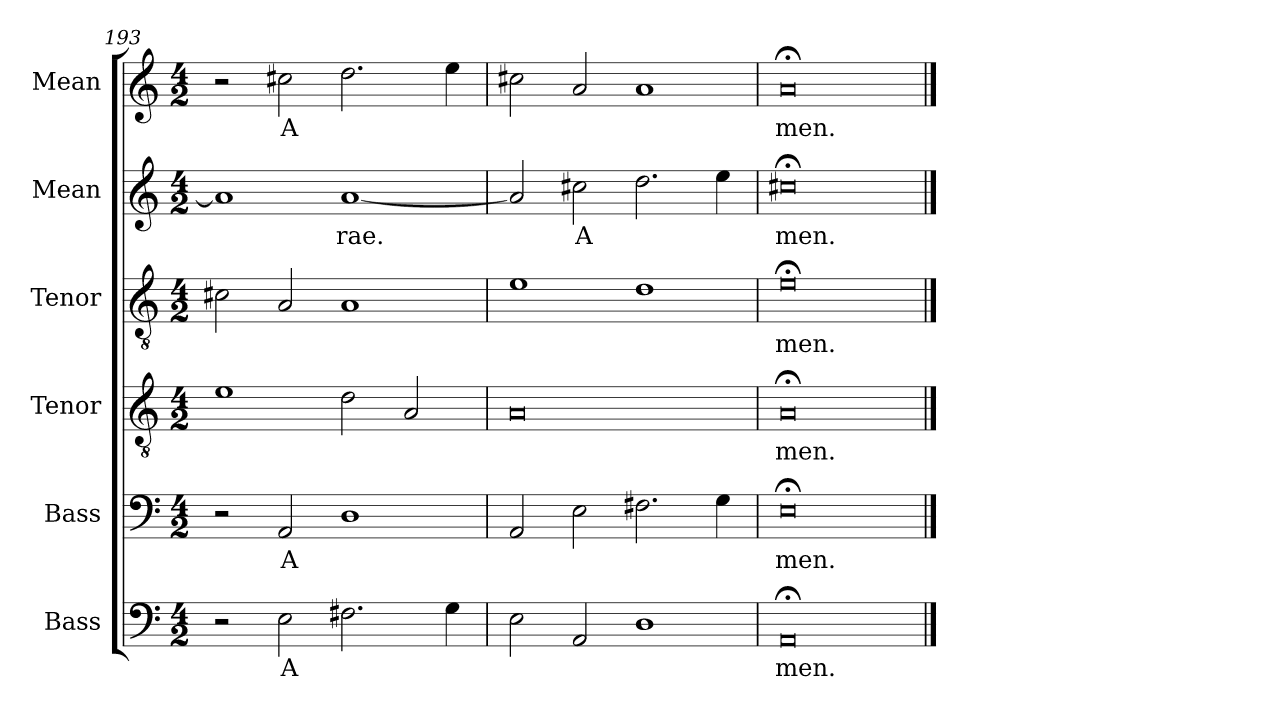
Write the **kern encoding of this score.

**kern	**text	**kern	**text	**kern	**text	**kern	**text	**kern	**text	**kern	**text
*part6	*part6	*part5	*part5	*part4	*part4	*part3	*part3	*part2	*part2	*part1	*part1
*staff6	*staff6	*staff5	*staff5	*staff4	*staff4	*staff3	*staff3	*staff2	*staff2	*staff1	*staff1
*I"Bass	*	*I"Bass	*	*I"Tenor	*	*I"Tenor	*	*I"Mean	*	*I"Mean	*
*I'B.	*	*I'B.	*	*I'T.	*	*I'T.	*	*I'M.	*	*I'M.	*
*clefF4	*	*clefF4	*	*clefGv2	*	*clefGv2	*	*clefG2	*	*clefG2	*
*	*	*	*	*ITrd7c12	*	*ITrd7c12	*	*	*	*	*
*k[]	*	*k[]	*	*k[]	*	*k[]	*	*k[]	*	*k[]	*
*a:	*	*a:	*	*a:	*	*a:	*	*a:	*	*a:	*
*M4/2	*	*M4/2	*	*M4/2	*	*M4/2	*	*M4/2	*	*M4/2	*
=193	=193	=193	=193	=193	=193	=193	=193	=193	=193	=193	=193
2r	.	2r	.	1Ei	.	2C#Xi\	.	1ai]	.	2r	.
!	!LO:LY:b:color=#000000	!	!	!	!	!	!	!	!	!	!
!	!	!	!LO:LY:b:color=#000000	!	!	!	!	!	!	!	!
!	!	!	!	!	!	!	!	!	!	!	!LO:LY:b:color=#000000
2Ei\	A	2AAi/	A	.	.	2AAi/	.	.	.	2cc#Xi\	A
!	!	!	!	!	!	!	!	!	!LO:LY:b:color=#000000	!	!
2.F#Xi\	.	1Di	.	2Di\	.	1AAi	.	[<1ai	rae.	2.ddi\	.
.	.	.	.	2AAi/	.	.	.	.	.	.	.
4Gi\	.	.	.	.	.	.	.	.	.	4eei\	.
=194	=194	=194	=194	=194	=194	=194	=194	=194	=194	=194	=194
2Ei\	.	2AAi/	.	0AAi	.	1Ei	.	2ai/]	.	2cc#Xi\	.
!	!	!	!	!	!	!	!	!	!LO:LY:b:color=#000000	!	!
2AAi/	.	2Ei\	.	.	.	.	.	2cc#Xi\	A	2ai/	.
1Di	.	2.F#Xi\	.	.	.	1Di	.	2.ddi\	.	1ai	.
.	.	4Gi\	.	.	.	.	.	4eei\	.	.	.
=195	=195	=195	=195	=195	=195	=195	=195	=195	=195	=195	=195
!	!LO:LY:b:color=#000000	!	!	!	!	!	!	!	!	!	!
!	!	!	!LO:LY:b:color=#000000	!	!	!	!	!	!	!	!
!	!	!	!	!	!LO:LY:b:color=#000000	!	!	!	!	!	!
!	!	!	!	!	!	!	!LO:LY:b:color=#000000	!	!	!	!
!	!	!	!	!	!	!	!	!	!LO:LY:b:color=#000000	!	!
!	!	!	!	!	!	!	!	!	!	!	!LO:LY:b:color=#000000
0AA;i	men.	0E;i	men.	0AA;i	men.	0E;i	men.	0cc#X;i	men.	0a;i	men.
==	==	==	==	==	==	==	==	==	==	==	==
*-	*-	*-	*-	*-	*-	*-	*-	*-	*-	*-	*-
